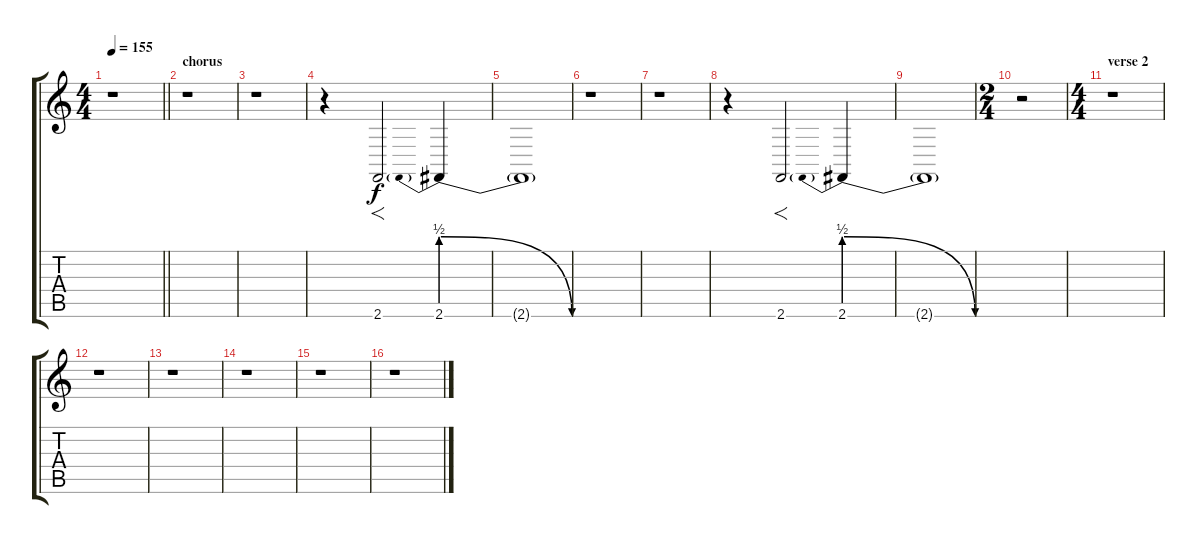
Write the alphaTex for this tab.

\track "" {instrument lead8bassandlead}
\staff {score tabs}
\tuning (Eb4 Bb3 Gb3 Db3 Ab2 Eb2) {hide}
\ts (4 4)
\tempo 155
\clef g2
\barLineRight lightlight
\ks c
r.1{dy mp} |
\section ("" "chorus")
r.1 |
r.1 |
r.4{instrument lead8bassandlead} 2.6.2{f dy f} 2.6{be (prebendrelease 0 2 60 0)}.4 |
2.6{t}.1 |
r.1 |
r.1 |
r.4{instrument lead8bassandlead} 2.6.2{f} 2.6{be (prebendrelease 0 2 60 0)}.4 |
2.6{t}.1 |
\ts (2 4)
r.2 |
\ts (4 4)
\section ("" "verse 2")
r.1 |
r.1 |
r.1 |
r.1 |
r.1 |
r.1
